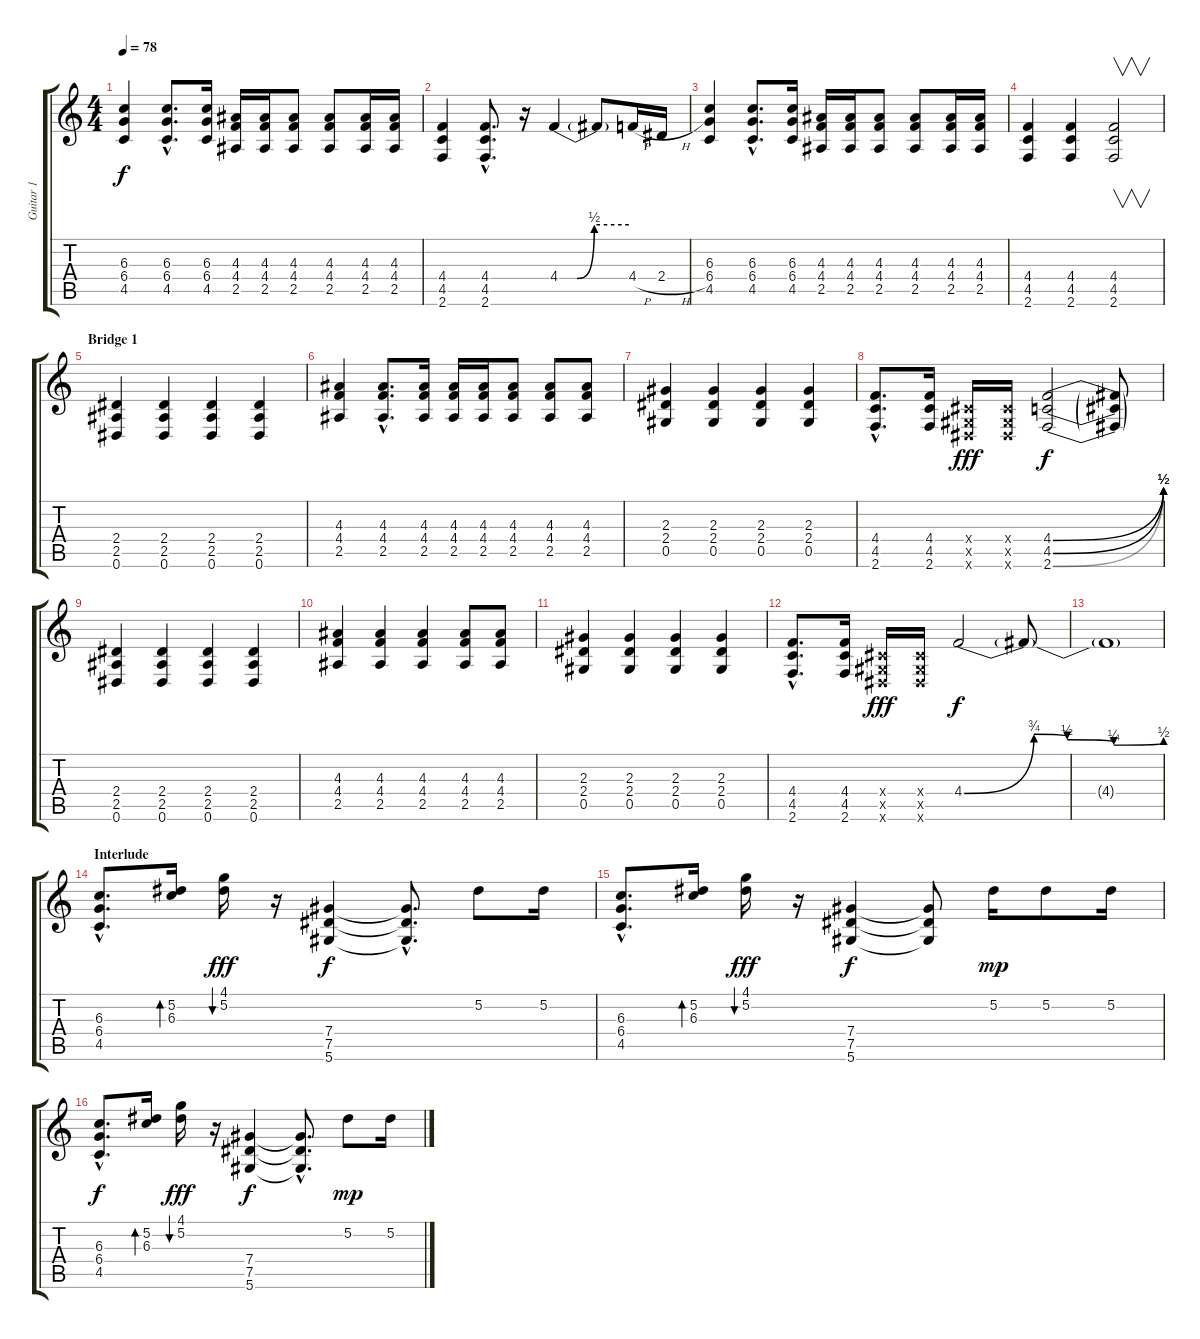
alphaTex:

\track ("Guitar 1" "Guitar 1") {instrument distortionguitar}
\staff {score tabs}
\tuning (Eb4 Bb3 Gb3 Db3 Ab2 Eb2) {hide}
\ts (4 4)
\tempo 78
\clef g2
\ks c
(6.3 6.4 4.5).4{dy f volume 14} (6.3{hac} 6.4{hac} 4.5{hac}).8{d} (6.3 6.4 4.5).16 (4.3 4.4 2.5).16 (4.3 4.4 2.5).16 (4.3 4.4 2.5).8 (4.3 4.4 2.5).8 (4.3 4.4 2.5).16 (4.3 4.4 2.5).16 |
(4.4 4.5 2.6).4 (4.4{hac} 4.5{hac} 2.6{hac}).8{d} r.16 4.4{be (custom 0 0 15 0 30 2 60 2)}.4 4.4{t}.8 4.4{h}.16 2.4{h}.16 |
(6.3 6.4 4.5).4 (6.3{hac} 6.4{hac} 4.5{hac}).8{d volume 14} (6.3 6.4 4.5).16 (4.3 4.4 2.5).16 (4.3 4.4 2.5).16 (4.3 4.4 2.5).8 (4.3 4.4 2.5).8 (4.3 4.4 2.5).16 (4.3 4.4 2.5).16 |
(4.4 4.5 2.6).4 (4.4 4.5 2.6).4 (4.4 4.5 2.6).2{v} |
\section ("" "Bridge 1")
(2.4 2.5 0.6).4 (2.4 2.5 0.6).4 (2.4 2.5 0.6).4 (2.4 2.5 0.6).4 |
(4.3 4.4 2.5).4 (4.3{hac} 4.4{hac} 2.5{hac}).8{d} (4.3 4.4 2.5).16 (4.3 4.4 2.5).16 (4.3 4.4 2.5).16 (4.3 4.4 2.5).8 (4.3 4.4 2.5).8 (4.3 4.4 2.5).8 |
(2.3 2.4 0.5).4 (2.3 2.4 0.5).4 (2.3 2.4 0.5).4 (2.3 2.4 0.5).4 |
(4.4{hac} 4.5{hac} 2.6{hac}).8{d} (4.4 4.5 2.6).16 (0.4{x} 0.5{x} 0.6{x}).16{dy fff} (0.4{x} 0.5{x} 0.6{x}).16 (4.4{be (bend 0 0 60 2)} 4.5{be (bend 0 0 60 2)} 2.6{be (bend 0 0 60 2)}).2{dy f} (4.4{t} 4.5{t} 2.6{t}).8 |
(2.4 2.5 0.6).4 (2.4 2.5 0.6).4 (2.4 2.5 0.6).4 (2.4 2.5 0.6).4 |
(4.3 4.4 2.5).4 (4.3 4.4 2.5).4 (4.3 4.4 2.5).4 (4.3 4.4 2.5).8 (4.3 4.4 2.5).8 |
(2.3 2.4 0.5).4 (2.3 2.4 0.5).4 (2.3 2.4 0.5).4 (2.3 2.4 0.5).4 |
(4.4{hac} 4.5{hac} 2.6{hac}).8{d} (4.4 4.5 2.6).16 (0.4{x} 0.5{x} 0.6{x}).16{dy fff} (0.4{x} 0.5{x} 0.6{x}).16 4.4{be (custom 0 0 21 3 31 2 45 1 60 2)}.2{dy f} 4.4{t}.8 |
4.4{t}.1{volume 9} |
\section ("" "Interlude")
(6.3{hac} 6.4{hac} 4.5{hac}).8{d volume 5} (5.2 6.3).16{bd 240} (4.1 5.2).16{bu 240 dy fff} r.16 (7.4 7.5 5.6).4{dy f} (7.4{hac t} 7.5{hac t} 5.6{hac t}).8{d} 5.2.8 5.2.16 |
(6.3{hac} 6.4{hac} 4.5{hac}).8{d volume 5} (5.2 6.3).16{bd 240} (4.1 5.2).16{bu 240 dy fff} r.16 (7.4 7.5 5.6).4{dy f} (7.4{t} 7.5{t} 5.6{t}).8 5.2.16{dy mp} 5.2.8 5.2.16 |
(6.3{hac} 6.4{hac} 4.5{hac}).8{d dy f volume 5} (5.2 6.3).16{bd 240} (4.1 5.2).16{bu 240 dy fff} r.16 (7.4 7.5 5.6).4{dy f} (7.4{hac t} 7.5{hac t} 5.6{hac t}).8{d} 5.2.8{dy mp} 5.2.16
